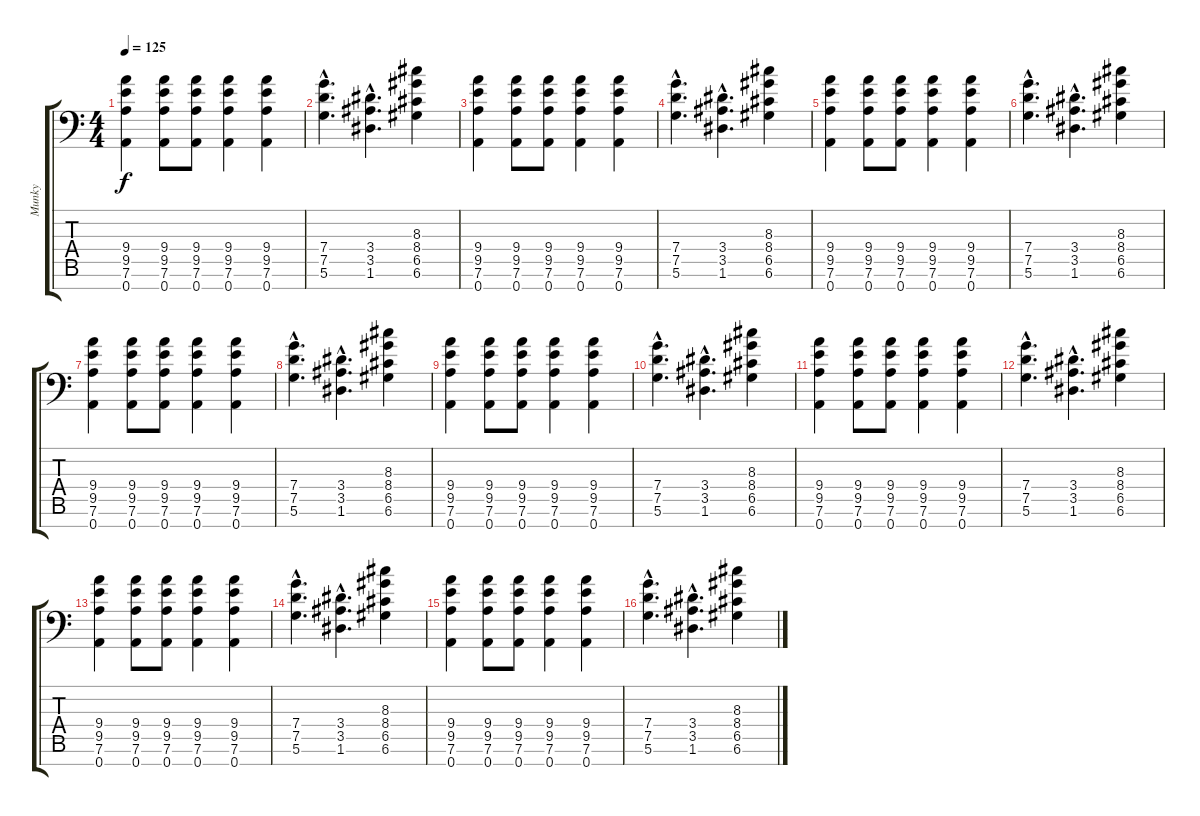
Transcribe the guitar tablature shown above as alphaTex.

\track ("Munky" "Munky") {instrument distortionguitar}
\staff {score tabs}
\tuning (D4 A3 F3 C3 G2 D2 A1) {hide}
\ts (4 4)
\tempo 125
\clef f4
\ks c
(9.4 9.5 7.6 0.7).4{dy f} (9.4 9.5 7.6 0.7).8 (9.4 9.5 7.6 0.7).8 (9.4 9.5 7.6 0.7).4 (9.4 9.5 7.6 0.7).4 |
(7.4{hac} 7.5{hac} 5.6{hac}).4{d} (3.4{hac} 3.5{hac} 1.6{hac}).4{d} (8.3 8.4 6.5 6.6).4 |
(9.4 9.5 7.6 0.7).4 (9.4 9.5 7.6 0.7).8 (9.4 9.5 7.6 0.7).8 (9.4 9.5 7.6 0.7).4 (9.4 9.5 7.6 0.7).4 |
(7.4{hac} 7.5{hac} 5.6{hac}).4{d} (3.4{hac} 3.5{hac} 1.6{hac}).4{d} (8.3 8.4 6.5 6.6).4 |
(9.4 9.5 7.6 0.7).4 (9.4 9.5 7.6 0.7).8 (9.4 9.5 7.6 0.7).8 (9.4 9.5 7.6 0.7).4 (9.4 9.5 7.6 0.7).4 |
(7.4{hac} 7.5{hac} 5.6{hac}).4{d} (3.4{hac} 3.5{hac} 1.6{hac}).4{d} (8.3 8.4 6.5 6.6).4 |
(9.4 9.5 7.6 0.7).4 (9.4 9.5 7.6 0.7).8 (9.4 9.5 7.6 0.7).8 (9.4 9.5 7.6 0.7).4 (9.4 9.5 7.6 0.7).4 |
(7.4{hac} 7.5{hac} 5.6{hac}).4{d} (3.4{hac} 3.5{hac} 1.6{hac}).4{d} (8.3 8.4 6.5 6.6).4 |
(9.4 9.5 7.6 0.7).4 (9.4 9.5 7.6 0.7).8 (9.4 9.5 7.6 0.7).8 (9.4 9.5 7.6 0.7).4 (9.4 9.5 7.6 0.7).4 |
(7.4{hac} 7.5{hac} 5.6{hac}).4{d} (3.4{hac} 3.5{hac} 1.6{hac}).4{d} (8.3 8.4 6.5 6.6).4 |
(9.4 9.5 7.6 0.7).4 (9.4 9.5 7.6 0.7).8 (9.4 9.5 7.6 0.7).8 (9.4 9.5 7.6 0.7).4 (9.4 9.5 7.6 0.7).4 |
(7.4{hac} 7.5{hac} 5.6{hac}).4{d} (3.4{hac} 3.5{hac} 1.6{hac}).4{d} (8.3 8.4 6.5 6.6).4 |
(9.4 9.5 7.6 0.7).4 (9.4 9.5 7.6 0.7).8 (9.4 9.5 7.6 0.7).8 (9.4 9.5 7.6 0.7).4 (9.4 9.5 7.6 0.7).4 |
(7.4{hac} 7.5{hac} 5.6{hac}).4{d} (3.4{hac} 3.5{hac} 1.6{hac}).4{d} (8.3 8.4 6.5 6.6).4 |
(9.4 9.5 7.6 0.7).4 (9.4 9.5 7.6 0.7).8 (9.4 9.5 7.6 0.7).8 (9.4 9.5 7.6 0.7).4 (9.4 9.5 7.6 0.7).4 |
(7.4{hac} 7.5{hac} 5.6{hac}).4{d} (3.4{hac} 3.5{hac} 1.6{hac}).4{d} (8.3 8.4 6.5 6.6).4
